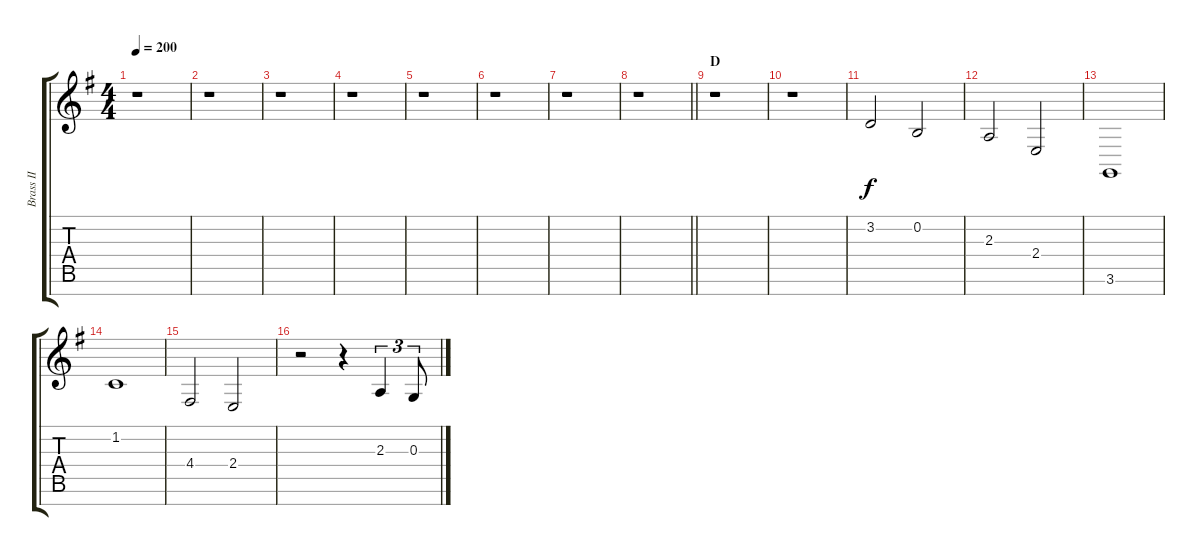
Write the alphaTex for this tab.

\track ("Brass II" "Brass II") {instrument trombone}
\staff {score tabs}
\tuning (E4 B3 G3 D3 A2 E2 B1) {hide}
\ts (4 4)
\tempo 200
\clef g2
\ks g
r.1{dy f} |
r.1 |
r.1 |
r.1 |
r.1 |
r.1 |
r.1 |
\barLineRight lightlight
r.1 |
\section ("" "D")
r.1 |
r.1 |
3.2.2 0.2.2 |
2.3.2 2.4.2 |
3.6.1 |
1.2.1 |
4.4.2 2.4.2 |
r.2 r.4 2.3.4{tu (3 2)} 0.3.8{tu (3 2)}
